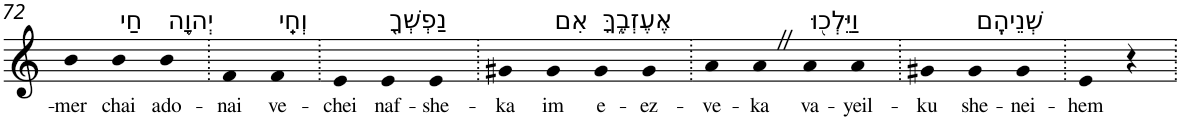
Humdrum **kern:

**kern	**text
*part1	*part1
*staff1	*staff1
*I"Piano	*
*I'Pno	*
!!LO:PB:g=z
*clefG2	*
*k[]	*
=72	=72
!	!LO:LY:b
4b	-mer
!LO:TX:a:t=חַי	!
!	!LO:LY:b
4b	chai
!LO:TX:a:t=יְהוָ֥ה	!
!	!LO:LY:b
4b	ado-
=73.	=73.
!	!LO:LY:b
4f	-nai
!LO:TX:a:t=וְחֵֽי	!
!	!LO:LY:b
4f	ve-
=74.	=74.
!	!LO:LY:b
4e	-chei
!LO:TX:a:t=נַפְשְׁךָ֖	!
!	!LO:LY:b
4e	naf-
!	!LO:LY:b
4e	-she-
=75.	=75.
!	!LO:LY:b
4g#X	-ka
!LO:TX:a:t=אִם	!
!	!LO:LY:b
4g#	im
!LO:TX:a:t=אֶעֶזְבֶ֑ךָּ	!
!	!LO:LY:b
4g#	e-
!	!LO:LY:b
4g#	-ez-
=76.	=76.
!	!LO:LY:b
4a	-ve-
!	!LO:LY:b
4aZ	-ka
!LO:TX:a:t=וַיֵּלְכ֖וּ	!
!	!LO:LY:b
4a	va-
!	!LO:LY:b
4a	-yeil-
=77.	=77.
!	!LO:LY:b
4g#X	-ku
!LO:TX:a:t=שְׁנֵיהֶֽם	!
!	!LO:LY:b
4g#	she-
!	!LO:LY:b
4g#	-nei-
=78.	=78.
!	!LO:LY:b
4e	-hem
4r	.
=.	=.
*-	*-
